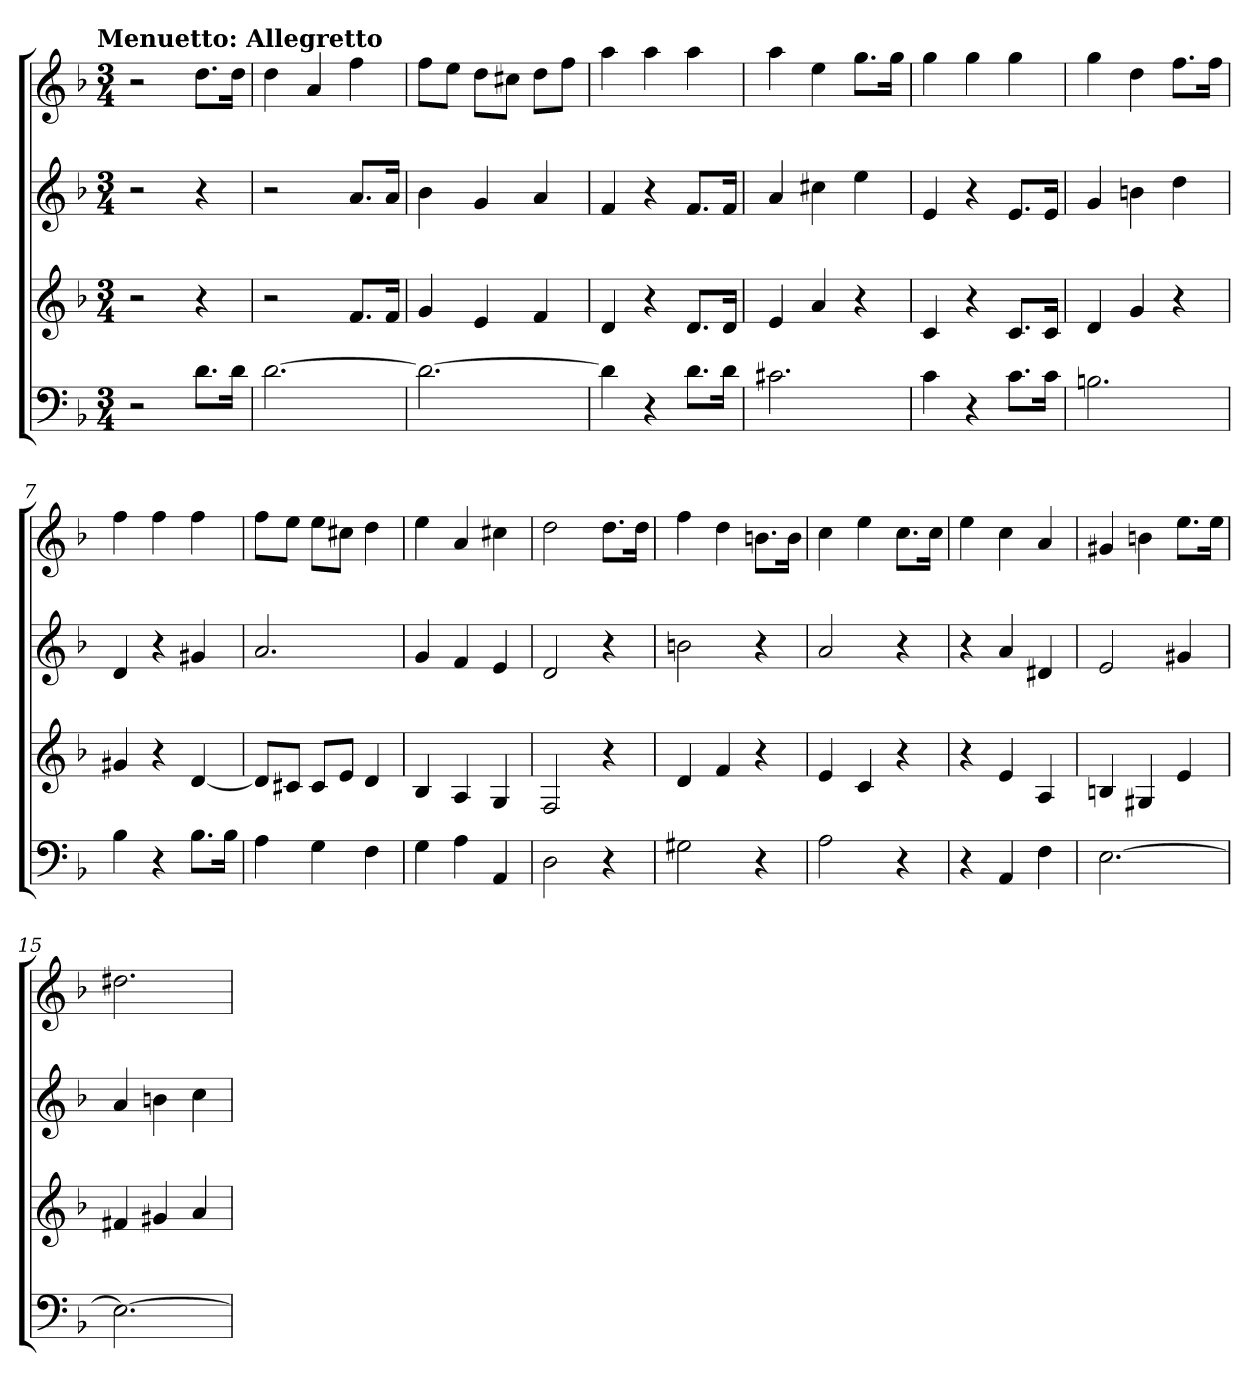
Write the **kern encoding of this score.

**kern	**kern	**kern	**kern
*part4	*part3	*part2	*part1
*staff4	*staff3	*staff2	*staff1
*k[b-]	*k[b-]	*k[b-]	*k[b-]
*d:	*d:	*d:	*d:
!!LO:TX:omd:t=Menuetto&colon; Allegretto
*M3/4	*M3/4	*M3/4	*M3/4
*MM108	*MM108	*MM108	*MM108
=	=	=	=
2r	2r	2r	2r
8.dL	4r	4r	8.ddL
16dJk	.	.	16ddJk
=1	=1	=1	=1
[2.d	2r	2r	4dd
.	.	.	4a
.	8.fL	8.aL	4ff
.	16fJk	16aJk	.
=2	=2	=2	=2
2.d_	4g	4b-	8ffL
.	.	.	8eeJ
.	4e	4g	8ddL
.	.	.	8cc#XJ
.	4f	4a	8ddL
.	.	.	8ffJ
=3	=3	=3	=3
4d]	4d	4f	4aa
4r	4r	4r	4aa
8.dL	8.dL	8.fL	4aa
16dJk	16dJk	16fJk	.
=4	=4	=4	=4
2.c#X	4e	4a	4aa
.	4a	4cc#X	4ee
.	4r	4ee	8.ggL
.	.	.	16ggJk
=5	=5	=5	=5
4c	4c	4e	4gg
4r	4r	4r	4gg
8.cL	8.cL	8.eL	4gg
16cJk	16cJk	16eJk	.
=6	=6	=6	=6
2.Bn	4d	4g	4gg
.	4g	4bn	4dd
.	4r	4dd	8.ffL
.	.	.	16ffJk
=7	=7	=7	=7
4B-	4g#X	4d	4ff
4r	4r	4r	4ff
8.B-L	[4d	4g#X	4ff
16B-Jk	.	.	.
=8	=8	=8	=8
4A	8dL]	2.a	8ffL
.	8c#XJ	.	8eeJ
4G	8c#L	.	8eeL
.	8eJ	.	8cc#XJ
4F	4d	.	4dd
=9	=9	=9	=9
4G	4B-	4g	4ee
4A	4A	4f	4a
4AA	4G	4e	4cc#X
=10	=10	=10	=10
2D	2F	2d	2dd
4r	4r	4r	8.ddL
.	.	.	16ddJk
=11	=11	=11	=11
2G#X	4d	2bn	4ff
.	4f	.	4dd
4r	4r	4r	8.bnL
.	.	.	16bJk
=12	=12	=12	=12
2A	4e	2a	4cc
.	4c	.	4ee
4r	4r	4r	8.ccL
.	.	.	16ccJk
=13	=13	=13	=13
4r	4r	4r	4ee
4AA	4e	4a	4cc
4F	4A	4d#X	4a
=14	=14	=14	=14
[2.E	4Bn	2e	4g#X
.	4G#X	.	4bn
.	4e	4g#X	8.eeL
.	.	.	16eeJk
=15	=15	=15	=15
2.E_	4f#X	4a	2.dd#X
.	4g#X	4bn	.
.	4a	4cc	.
=	=	=	=
*-	*-	*-	*-
